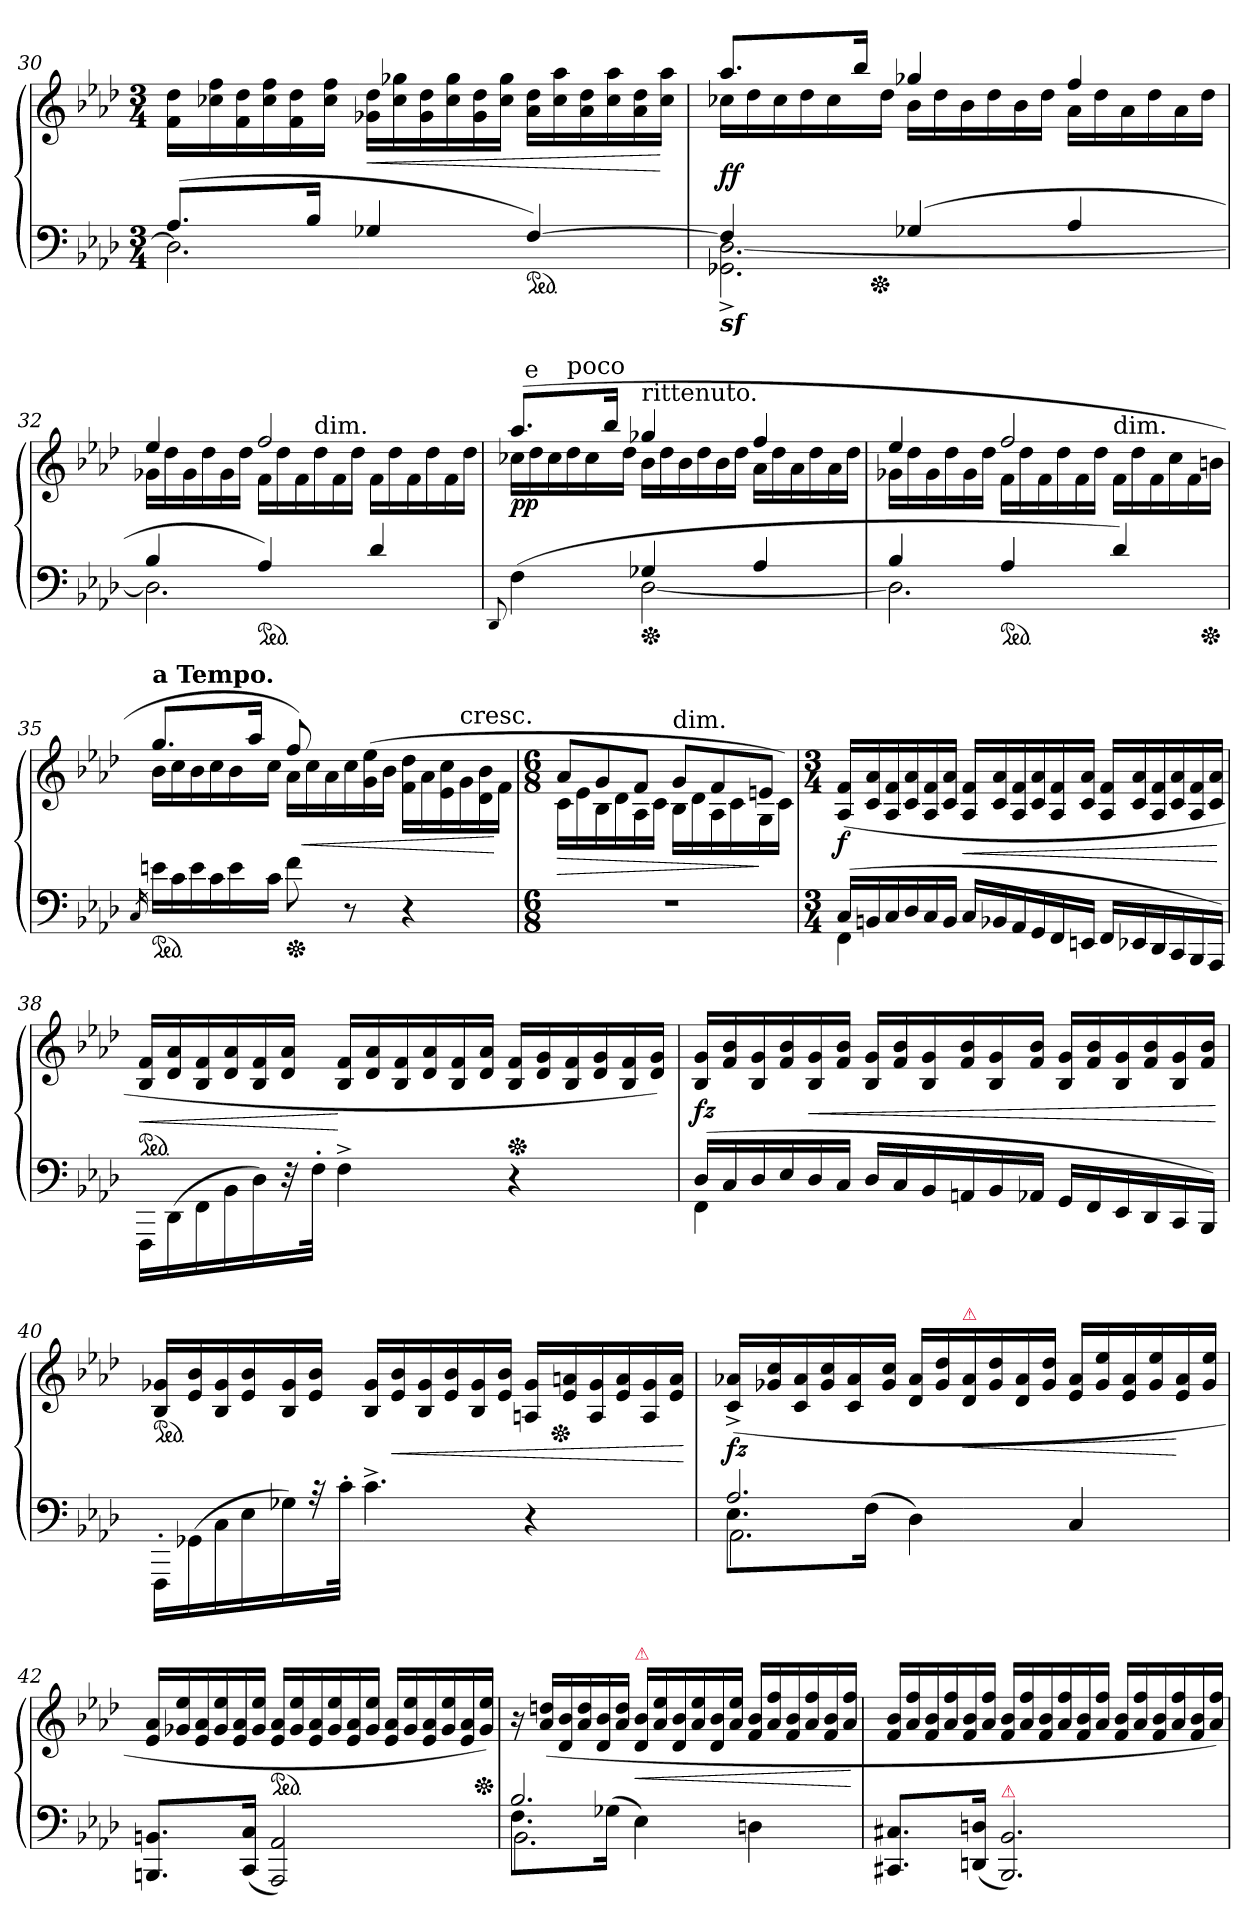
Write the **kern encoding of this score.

**kern	**kern	**dynam
*part1	*part1	*part1
*staff2	*staff1	*staff1/2
*clefF4	*clefG2	*
*k[b-e-a-d-]	*k[b-e-a-d-]	*
*M3/4	*M3/4	*
=30	=30	=30
*^	*	*
*	*	*Xtuplet	*
(<8.A-L	2.D-]	24f 24dd-LL	.
.	.	24cc-X 24ff	.
.	.	24f 24dd-	.
.	.	24cc- 24ff	.
.	.	24f 24dd-	.
16B-Jk	.	.	.
.	.	24cc- 24ffJJ	.
4G-X	.	24g-X 24dd-LL	<
.	.	24cc- 24gg-X	.
.	.	24g- 24dd-	.
.	.	24cc- 24gg-	.
.	.	24g- 24dd-	.
.	.	24cc- 24gg-JJ	.
*ped	*	*	*
[4F)	.	24a- 24dd-LL	.
.	.	24cc- 24aa-	.
.	.	24a- 24dd-	.
.	.	24cc- 24aa-	.
.	.	24a- 24dd-	.
.	.	24cc- 24aa-JJ	[
=31	=31	=31	=31
*	*	*^	*
!LO:TX:b:Bi:t=sf	!	!	!	!
4F]	2.GG-X^ [2.D-^	8.aa-L	24cc-XLL	ff
.	.	.	24dd-	.
.	.	.	24cc-	.
.	.	.	24dd-	.
.	.	.	24cc-	.
.	.	16bb-Jk	.	.
*Xped	*	*	*	*
.	.	.	24dd-JJ	.
(>4G-X	.	4gg-X	24b-LL	.
.	.	.	24dd-	.
.	.	.	24b-	.
.	.	.	24dd-	.
.	.	.	24b-	.
.	.	.	24dd-JJ	.
4A-	.	4ff	24a-LL	.
.	.	.	24dd-	.
.	.	.	24a-	.
.	.	.	24dd-	.
.	.	.	24a-	.
.	.	.	24dd-JJ	.
=32	=32	=32	=32	=32
4B-	2.D-]	4ee-	24g-XLL	.
.	.	.	24dd-	.
.	.	.	24g-	.
.	.	.	24dd-	.
.	.	.	24g-	.
.	.	.	24dd-JJ	.
*ped	*	*	*	*
4A-)	.	2ff	24fLL	.
.	.	.	24dd-	.
.	.	.	24f	.
!	!	!	!LO:TX:a:t=dim.	!
.	.	.	24dd-	.
.	.	.	24f	.
.	.	.	24dd-JJ	.
4d-	.	.	24fLL	.
.	.	.	24dd-	.
.	.	.	24f	.
.	.	.	24dd-	.
.	.	.	24f	.
.	.	.	24dd-JJ	.
=33	=33	=33	=33	=33
8qqDD-/	.	.	.	.
(>4F	4rEEyy	(>8.aa-L	24cc-XLL	pp
!	!	!	!LO:TX:a:t=e	!
.	.	.	24dd-	.
.	.	.	24cc-	.
!	!	!	!LO:TX:a:t=poco	!
.	.	.	24dd-	.
.	.	.	24cc-	.
.	.	16bb-Jk	.	.
.	.	.	24dd-JJ	.
!	!	!LO:TX:a:t=rittenuto.	!	!
*Xped	*	*	*	*
4G-X	[2D-	4gg-X	24b-LL	.
.	.	.	24dd-	.
.	.	.	24b-	.
.	.	.	24dd-	.
.	.	.	24b-	.
.	.	.	24dd-JJ	.
4A-	.	4ff	24a-LL	.
.	.	.	24dd-	.
.	.	.	24a-	.
.	.	.	24dd-	.
.	.	.	24a-	.
.	.	.	24dd-JJ	.
=34	=34	=34	=34	=34
4B-	2.D-]	4ee-	24g-XLL	.
.	.	.	24dd-	.
.	.	.	24g-	.
.	.	.	24dd-	.
.	.	.	24g-	.
.	.	.	24dd-JJ	.
*ped	*	*	*	*
4A-	.	2ff	24fLL	.
.	.	.	24dd-	.
.	.	.	24f	.
.	.	.	24dd-	.
.	.	.	24f	.
.	.	.	24dd-JJ	.
!	!	!	!LO:TX:a:t=dim.	!
4d-)	.	.	24fLL	.
.	.	.	24dd-	.
.	.	.	24f	.
.	.	.	24cc	.
.	.	.	24f	.
*Xped	*	*	*	*
.	.	.	24bnJJ	.
*v	*v	*	*	*
=35	=35	=35	=35
16qC/	.	.	.
*Xtuplet	*	*	*
!	!LO:TX:a:B:t=a Tempo.	!	!
*ped	*	*	*
24enLL	8.ggL	24b-LL	.
24c	.	24cc	.
24e	.	24b-	.
24c	.	24cc	.
24e	.	24b-	.
.	16aa-Jk	.	.
24cJJ	.	24ccJJ	.
*Xped	*	*	*
8f	8ff)	24a-LL	.
.	.	24cc	<
.	.	24a-	.
8r	8rgggyy	24cc	.
.	.	(>24g 24ee-	.
.	.	24b-JJ	.
4r	4rbbbyy	24f\ 24dd-\LL	.
.	.	24a-	.
.	.	24e- 24cc	.
!	!	!LO:TX:a:t=cresc.	!
.	.	24g	.
.	.	24d- 24b-	.
.	.	24fJJ	[
=36	=36	=36	=36
*M6/8	*M6/8	*	*
2.r	8a-L	16cLL	>
.	.	16e-	.
.	8g	16B-	.
.	.	16d-	.
.	8fJ	16A-	.
.	.	16cJJ	.
!	!LO:TX:a:t=dim.	!	!
.	8gL	16B-LL	.
.	.	16d-	.
.	8f	16A-	.
.	.	16c	.
.	8enJ	16G	]
.	.	16cJJ)	.
*	*v	*v	*
=37	=37	=37
*M3/4	*M3/4	*
*^	*^	*
!	!	!LO:TX:a:t=con fuoco.	!	!
*	*	*v	*v	*
(<24CLL	4FF	(>24A- 24fLL	f
24BBn	.	24c 24a-	.
24C	.	24A- 24f	.
24D-	.	24c 24a-	.
24C	.	24A- 24f	.
24BBJJ	.	24c 24a-JJ	.
24CLL	2rAAAyy	24A- 24fLL	<
24BB-X	.	24c 24a-	.
24AA-	.	24A- 24f	.
24GG	.	24c 24a-	.
24FF	.	24A- 24f	.
24EEnJJ	.	24c 24a-JJ	.
24FFLL	.	24A- 24fLL	.
24EE-X	.	24c 24a-	.
24DD-	.	24A- 24f	.
24CC	.	24c 24a-	.
24BBB-	.	24A- 24f	.
24AAA-JJ)	.	24c 24a-JJ	.
*v	*v	*	*
.	.	[
=38	=38	=38
!	!	!LO:HP:b
*	*ped	*
24FFFLL	24B- 24fLL	<
(24DD-\	24d- 24a-	.
24FF	24B- 24f	.
24BB-	24d- 24a-	.
24D-)	24B- 24f	.
48r	24d- 24a-JJ	.
48F'JJk	.	.
4F^	24B- 24fLL	[
.	24d- 24a-	.
.	24B- 24f	.
.	24d- 24a-	.
.	24B- 24f	.
.	24d- 24a-JJ	.
*	*Xped	*
4r	24B- 24fLL	.
.	24d- 24g	.
.	24B- 24f	.
.	24d- 24g	.
.	24B- 24f	.
.	24d- 24gJJ)	.
=39	=39	=39
*^	*	*
(<24D-LL	4FF	24B- 24gLL	fz
24C	.	24f 24b-	.
24D-	.	24B- 24g	.
24E-	.	24f 24b-	.
24D-	.	24B- 24g	<
24CJJ	.	24f 24b-JJ	.
24D-LL	8ryy	24B- 24gLL	.
24C	.	24f 24b-	.
24BB-	.	24B- 24g	.
24AAn	4ryy	24f 24b-	.
24BB-	.	24B- 24g	.
24AA-XJJ	.	24f 24b-JJ	.
24GGLL	.	24B- 24gLL	.
24FF	.	24f 24b-	.
24EE-	.	24B- 24g	.
24DD-	8ryy	24f 24b-	.
24CC	.	24B- 24g	.
24BBB-JJ)	.	24f 24b-JJ	.
*v	*v	*	*
.	.	[
=40	=40	=40
*	*ped	*
24FFF'\LL	24B- 24g-XLL	.
(>24GG-X	24e- 24b-	.
24C	24B- 24g-	.
24E-	24e- 24b-	.
24G-X)	24B- 24g-	.
48r	24e- 24b-JJ	.
48c'JJk	.	.
!LO:N:vis=4.	!	!
4c^	24B- 24g-LL	.
.	24e- 24b-	<
.	24B- 24g-	.
.	24e- 24b-	.
.	24B- 24g-	.
.	24e- 24b-JJ	.
4r	24An 24g-LL	.
*	*Xped	*
.	24e- 24an	.
.	24A 24g-	.
.	24e- 24a	.
.	24A 24g-	.
.	24e- 24aJJ	.
.	.	[
=41	=41	=41
*^	*	*
*	*^	*	*
8.E-\L	2.A-/	2.AA-\	(>24c^< 24a-X^<LL	fz
.	.	.	24g-X 24cc	.
.	.	.	24c 24a-	.
.	.	.	24g- 24cc	.
.	.	.	24c 24a-	.
(>16FJk	.	.	.	.
.	.	.	24g- 24ccJJ	.
4D-\)	.	.	24d- 24a-LL	.
.	.	.	24g- 24dd-	.
!	!	!	!LO:TX:a:color=crimson:t=⚠	!
.	.	.	24d- 24a-	<
.	.	.	24g- 24dd-	.
.	.	.	24d- 24a-	.
.	.	.	24g- 24dd-JJ	.
4C	.	.	24e- 24a-LL	.
.	.	.	24g- 24ee-	.
.	.	.	24e- 24a-	.
.	.	.	24g- 24ee-	.
.	.	.	24e- 24a-	[
.	.	.	24g- 24ee-JJ	.
*v	*v	*v	*	*
=42	=42	=42
8.BBBn 8.BBnL	24e- 24a-LL	.
.	24g-X 24ee-	.
.	24e- 24a-	.
.	24g- 24ee-	.
.	24e- 24a-	.
(16CC 16CJk	.	.
.	24g- 24ee-JJ	.
*	*ped	*
2AAA- 2AA-)	24e- 24a-LL	.
.	24g- 24ee-	.
.	24e- 24a-	.
.	24g- 24ee-	.
.	24e- 24a-	.
.	24g- 24ee-JJ	.
.	24e- 24a-LL	.
.	24g- 24ee-	.
.	24e- 24a-	.
.	24g- 24ee-	.
.	24e- 24a-	.
*	*Xped	*
.	24g- 24ee-JJ)	.
=43	=43	=43
*^	*	*
*	*^	*	*
8.F\L	2.B-/	2.BB-\	24r	.
.	.	.	(>24a-/ 24ddn/LL	.
.	.	.	24d- 24b-	.
.	.	.	24a-/ 24dd/	.
.	.	.	24d-/ 24b-/	.
(>16G-XJk	.	.	.	.
.	.	.	24a-/ 24dd/JJ	.
!	!	!	!LO:TX:a:color=crimson:t=⚠	!
4E-\)	.	.	24d- 24b-LL	<
.	.	.	24a-/ 24ee-/	.
.	.	.	24d- 24b-	.
.	.	.	24a-/ 24ee-/	.
.	.	.	24d- 24b-	.
.	.	.	24a-/ 24ee-/JJ	.
4Dn\	.	.	24f/ 24b-/LL	.
.	.	.	24a-/ 24ff/	.
.	.	.	24f 24b-	.
.	.	.	24a-/ 24ff/	.
.	.	.	24f 24b-	.
.	.	.	24a-/ 24ff/JJ	.
*v	*v	*v	*	*
.	.	[
=44	=44	=44
8.CC#X 8.C#XL	24f/ 24b-/LL	.
.	24a- 24ff	.
.	24f 24b-	.
.	24a- 24ff	.
.	24f 24b-	.
(16DDn 16DnJk	.	.
.	24a- 24ffJJ	.
!LO:TX:a:color=crimson:t=⚠	!	!
!LO:N:vis=2.	!	!
2BBB- 2BB-)	24f/ 24b-/LL	.
.	24a- 24ff	.
.	24f 24b-	.
.	24a- 24ff	.
.	24f 24b-	.
.	24a- 24ffJJ	.
.	24f/ 24b-/LL	.
.	24a- 24ff	.
.	24f 24b-	.
.	24a- 24ff	.
.	24f 24b-	.
.	24a- 24ffJJ)	.
=	=	=
*-	*-	*-
